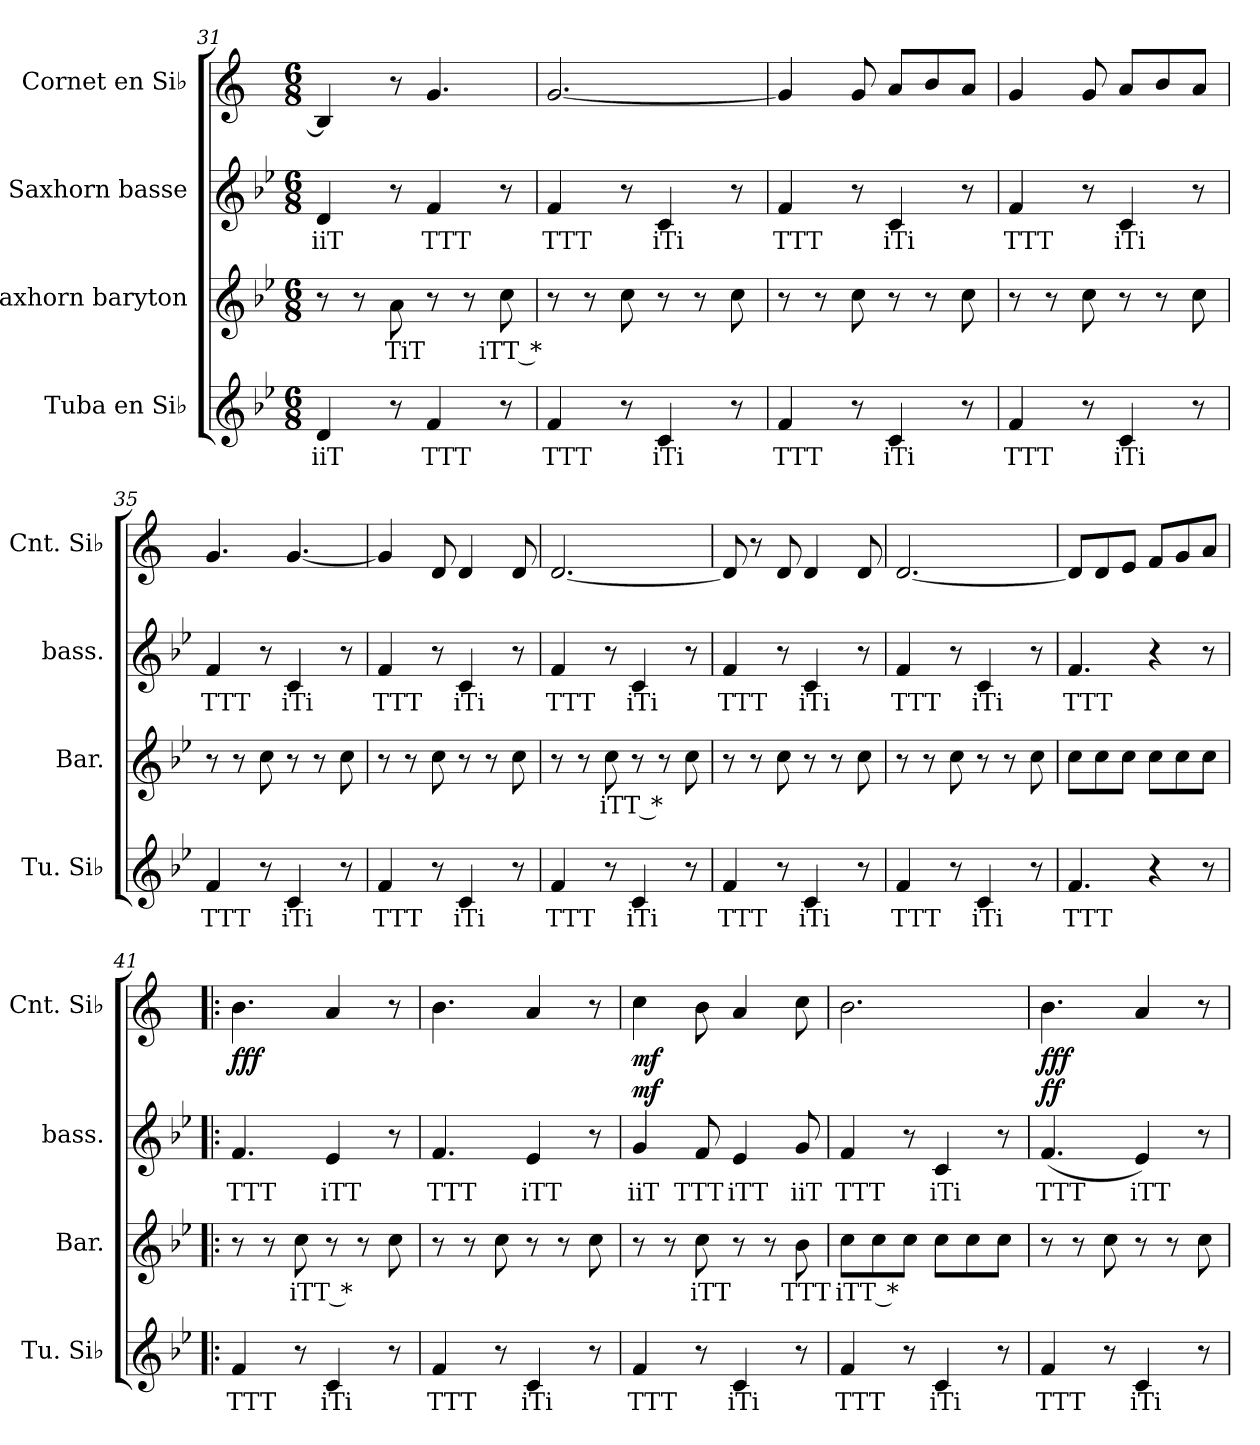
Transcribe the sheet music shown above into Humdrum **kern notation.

**kern	**text	**kern	**text	**kern	**text	**dynam	**kern	**dynam
*part4	*part4	*part3	*part3	*part2	*part2	*part2	*part1	*part1
*staff4	*staff4	*staff3	*staff3	*staff2	*staff2	*staff2	*staff1	*staff1
*I"Tuba en Si♭	*	*I"saxhorn baryton	*	*I"Saxhorn basse	*	*	*I"Cornet en Si♭	*
*I'Tu. Si♭	*	*I'Bar.	*	*I'bass.	*	*	*I'Cnt. Si♭	*
!!LO:LB:g=z
*clefG2	*	*clefG2	*	*clefG2	*	*	*clefG2	*
*ITrd15c26	*	*ITrd8c14	*	*ITrd8c14	*	*	*ITrd1c2	*
*k[b-e-]	*	*k[b-e-]	*	*k[b-e-]	*	*	*k[b-e-]	*
*M6/8	*	*M6/8	*	*M6/8	*	*	*M6/8	*
=31	=31	=31	=31	=31	=31	=31	=31	=31
!	!LO:LY:b	!	!	!	!LO:LY:b	!	!	!
4DD/	iiT	8r	.	4D/	iiT	.	4A/]	.
.	.	8r	.	.	.	.	.	.
!	!	!	!LO:LY:b	!	!	!	!	!
8r	.	8A\	TiT	8r	.	.	8r	.
!	!LO:LY:b	!	!	!	!LO:LY:b	!	!	!
4FF/	TTT	8r	.	4F/	TTT	.	4.f/	.
.	.	8r	.	.	.	.	.	.
!	!	!	!LO:LY:b	!	!	!	!	!
8r	.	8c\	iTT *	8r	.	.	.	.
=32	=32	=32	=32	=32	=32	=32	=32	=32
!	!LO:LY:b	!	!	!	!LO:LY:b	!	!	!
4FF/	TTT	8r	.	4F/	TTT	.	[2.f/	.
.	.	8r	.	.	.	.	.	.
8r	.	8c\	.	8r	.	.	.	.
!	!LO:LY:b	!	!	!	!LO:LY:b	!	!	!
4CC/	iTi	8r	.	4C/	iTi	.	.	.
.	.	8r	.	.	.	.	.	.
8r	.	8c\	.	8r	.	.	.	.
=33	=33	=33	=33	=33	=33	=33	=33	=33
!	!LO:LY:b	!	!	!	!LO:LY:b	!	!	!
4FF/	TTT	8r	.	4F/	TTT	.	4f/]	.
.	.	8r	.	.	.	.	.	.
8r	.	8c\	.	8r	.	.	8f/	.
!	!LO:LY:b	!	!	!	!LO:LY:b	!	!	!
4CC/	iTi	8r	.	4C/	iTi	.	8g/L	.
.	.	8r	.	.	.	.	8a/	.
8r	.	8c\	.	8r	.	.	8g/J	.
=34	=34	=34	=34	=34	=34	=34	=34	=34
!	!LO:LY:b	!	!	!	!LO:LY:b	!	!	!
4FF/	TTT	8r	.	4F/	TTT	.	4f/	.
.	.	8r	.	.	.	.	.	.
8r	.	8c\	.	8r	.	.	8f/	.
!	!LO:LY:b	!	!	!	!LO:LY:b	!	!	!
4CC/	iTi	8r	.	4C/	iTi	.	8g/L	.
.	.	8r	.	.	.	.	8a/	.
8r	.	8c\	.	8r	.	.	8g/J	.
=35	=35	=35	=35	=35	=35	=35	=35	=35
!	!LO:LY:b	!	!	!	!LO:LY:b	!	!	!
4FF/	TTT	8r	.	4F/	TTT	.	4.f/	.
.	.	8r	.	.	.	.	.	.
8r	.	8c\	.	8r	.	.	.	.
!	!LO:LY:b	!	!	!	!LO:LY:b	!	!	!
4CC/	iTi	8r	.	4C/	iTi	.	[4.f/	.
.	.	8r	.	.	.	.	.	.
8r	.	8c\	.	8r	.	.	.	.
=36	=36	=36	=36	=36	=36	=36	=36	=36
!	!LO:LY:b	!	!	!	!LO:LY:b	!	!	!
4FF/	TTT	8r	.	4F/	TTT	.	4f/]	.
.	.	8r	.	.	.	.	.	.
8r	.	8c\	.	8r	.	.	8c/	.
!	!LO:LY:b	!	!	!	!LO:LY:b	!	!	!
4CC/	iTi	8r	.	4C/	iTi	.	4c/	.
.	.	8r	.	.	.	.	.	.
8r	.	8c\	.	8r	.	.	8c/	.
!!LO:PB:g=z
=37	=37	=37	=37	=37	=37	=37	=37	=37
!	!LO:LY:b	!	!	!	!LO:LY:b	!	!	!
4FF/	TTT	8r	.	4F/	TTT	.	[2.c/	.
.	.	8r	.	.	.	.	.	.
!	!	!	!LO:LY:b	!	!	!	!	!
8r	.	8c\	iTT *	8r	.	.	.	.
!	!LO:LY:b	!	!	!	!LO:LY:b	!	!	!
4CC/	iTi	8r	.	4C/	iTi	.	.	.
.	.	8r	.	.	.	.	.	.
8r	.	8c\	.	8r	.	.	.	.
=38	=38	=38	=38	=38	=38	=38	=38	=38
!	!LO:LY:b	!	!	!	!LO:LY:b	!	!	!
4FF/	TTT	8r	.	4F/	TTT	.	8c/]	.
.	.	8r	.	.	.	.	8r	.
8r	.	8c\	.	8r	.	.	8c/	.
!	!LO:LY:b	!	!	!	!LO:LY:b	!	!	!
4CC/	iTi	8r	.	4C/	iTi	.	4c/	.
.	.	8r	.	.	.	.	.	.
8r	.	8c\	.	8r	.	.	8c/	.
=39	=39	=39	=39	=39	=39	=39	=39	=39
!	!LO:LY:b	!	!	!	!LO:LY:b	!	!	!
4FF/	TTT	8r	.	4F/	TTT	.	[2.c/	.
.	.	8r	.	.	.	.	.	.
8r	.	8c\	.	8r	.	.	.	.
!	!LO:LY:b	!	!	!	!LO:LY:b	!	!	!
4CC/	iTi	8r	.	4C/	iTi	.	.	.
.	.	8r	.	.	.	.	.	.
8r	.	8c\	.	8r	.	.	.	.
=40	=40	=40	=40	=40	=40	=40	=40	=40
!	!LO:LY:b	!	!	!	!LO:LY:b	!	!	!
4.FF/	TTT	8c\L	.	4.F/	TTT	.	8c/L]	.
.	.	8c\	.	.	.	.	8c/	.
.	.	8c\J	.	.	.	.	8d/J	.
4r	.	8c\L	.	4r	.	.	8e-/L	.
.	.	8c\	.	.	.	.	8f/	.
8r	.	8c\J	.	8r	.	.	8g/J	.
=41!|:	=41!|:	=41!|:	=41!|:	=41!|:	=41!|:	=41!|:	=41!|:	=41!|:
!	!LO:LY:b	!	!	!	!LO:LY:b	!	!	!LO:DY:b
4FF/	TTT	8r	.	4.F/	TTT	.	4.a\	fff
.	.	8r	.	.	.	.	.	.
!	!	!	!LO:LY:b	!	!	!	!	!
8r	.	8c\	iTT *	.	.	.	.	.
!	!LO:LY:b	!	!	!	!LO:LY:b	!	!	!
4CC/	iTi	8r	.	4E-/	iTT	.	4g/	.
.	.	8r	.	.	.	.	.	.
8r	.	8c\	.	8r	.	.	8r	.
=42	=42	=42	=42	=42	=42	=42	=42	=42
!	!LO:LY:b	!	!	!	!LO:LY:b	!	!	!
4FF/	TTT	8r	.	4.F/	TTT	.	4.a\	.
.	.	8r	.	.	.	.	.	.
8r	.	8c\	.	.	.	.	.	.
!	!LO:LY:b	!	!	!	!LO:LY:b	!	!	!
4CC/	iTi	8r	.	4E-/	iTT	.	4g/	.
.	.	8r	.	.	.	.	.	.
8r	.	8c\	.	8r	.	.	8r	.
!!LO:LB:g=z
=43	=43	=43	=43	=43	=43	=43	=43	=43
!	!LO:LY:b	!	!	!	!LO:LY:b	!LO:DY:b	!	!LO:DY:b
4FF/	TTT	8r	.	4G/	iiT	mf	4b-\	mf
.	.	8r	.	.	.	.	.	.
!	!	!	!LO:LY:b	!	!LO:LY:b	!	!	!
8r	.	8c\	iTT	8F/	TTT	.	8a\	.
!	!LO:LY:b	!	!	!	!LO:LY:b	!	!	!
4CC/	iTi	8r	.	4E-/	iTT	.	4g/	.
.	.	8r	.	.	.	.	.	.
!	!	!	!LO:LY:b	!	!LO:LY:b	!	!	!
8r	.	8B-\	TTT	8G/	iiT	.	8b-\	.
=44	=44	=44	=44	=44	=44	=44	=44	=44
!	!LO:LY:b	!	!LO:LY:b	!	!LO:LY:b	!	!	!
4FF/	TTT	8c\L	iTT *	4F/	TTT	.	2.a\	.
.	.	8c\	.	.	.	.	.	.
8r	.	8c\J	.	8r	.	.	.	.
!	!LO:LY:b	!	!	!	!LO:LY:b	!	!	!
4CC/	iTi	8c\L	.	4C/	iTi	.	.	.
.	.	8c\	.	.	.	.	.	.
8r	.	8c\J	.	8r	.	.	.	.
=45	=45	=45	=45	=45	=45	=45	=45	=45
!	!LO:LY:b	!	!	!	!LO:LY:b	!LO:DY:b	!	!LO:DY:b
4FF/	TTT	8r	.	(<4.F/	TTT	ff	4.a\	fff
.	.	8r	.	.	.	.	.	.
8r	.	8c\	.	.	.	.	.	.
!	!LO:LY:b	!	!	!	!LO:LY:b	!	!	!
4CC/	iTi	8r	.	4E-/)	iTT	.	4g/	.
.	.	8r	.	.	.	.	.	.
8r	.	8c\	.	8r	.	.	8r	.
=	=	=	=	=	=	=	=	=
*-	*-	*-	*-	*-	*-	*-	*-	*-
